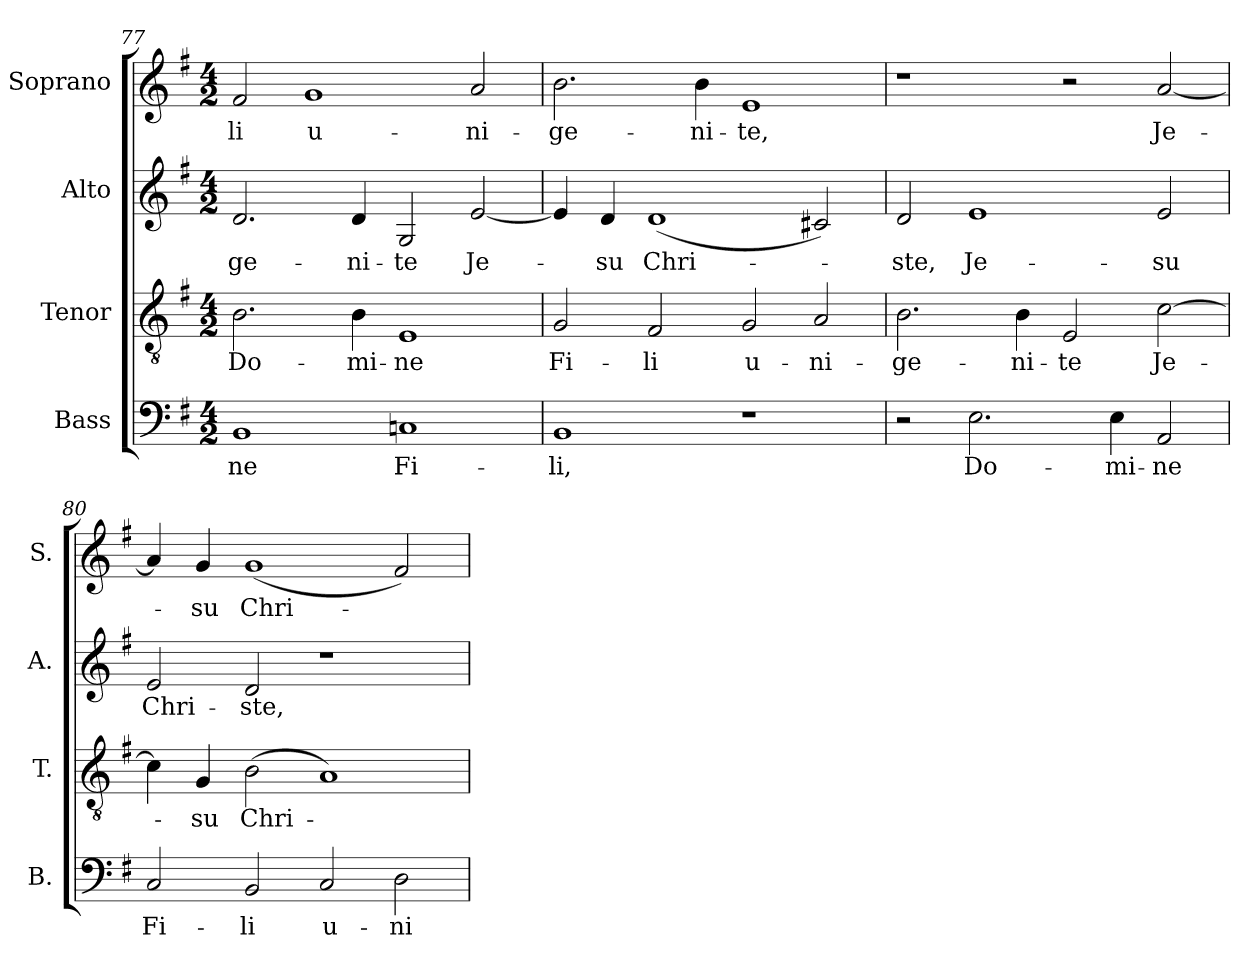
**kern	**text	**kern	**text	**kern	**text	**kern	**text
*part4	*part4	*part3	*part3	*part2	*part2	*part1	*part1
*staff4	*staff4	*staff3	*staff3	*staff2	*staff2	*staff1	*staff1
*I"Bass	*	*I"Tenor	*	*I"Alto	*	*I"Soprano	*
*I'B.	*	*I'T.	*	*I'A.	*	*I'S.	*
!!LO:LB:g=z
*clefF4	*	*clefGv2	*	*clefG2	*	*clefG2	*
*	*	*ITrd7c12	*	*	*	*	*
*k[f#]	*	*k[f#]	*	*k[f#]	*	*k[f#]	*
*G:	*	*G:	*	*G:	*	*G:	*
*M4/2	*	*M4/2	*	*M4/2	*	*M4/2	*
=77	=77	=77	=77	=77	=77	=77	=77
!	!LO:LY:b:color=#000000	!	!	!	!	!	!
!	!	!	!LO:LY:b:color=#000000	!	!	!	!
!	!	!	!	!	!LO:LY:b:color=#000000	!	!
!	!	!	!	!	!	!	!LO:LY:b:color=#000000
1BBi	-ne	2.BBi\	Do-	2.di/	-ge-	2f#i/	-li
!	!	!	!	!	!	!	!LO:LY:b:color=#000000
.	.	.	.	.	.	1gi	u-
!	!	!	!LO:LY:b:color=#000000	!	!	!	!
!	!	!	!	!	!LO:LY:b:color=#000000	!	!
.	.	4BBi\	-mi-	4di/	-ni-	.	.
!	!LO:LY:b:color=#000000	!	!	!	!	!	!
!	!	!	!LO:LY:b:color=#000000	!	!	!	!
!	!	!	!	!	!LO:LY:b:color=#000000	!	!
1Cni	Fi-	1EEi	-ne	2Gi/	-te	.	.
!	!	!	!	!	!LO:LY:b:color=#000000	!	!
!	!	!	!	!	!	!	!LO:LY:b:color=#000000
.	.	.	.	[2ei/	Je-	2ai/	-ni-
=78	=78	=78	=78	=78	=78	=78	=78
!	!LO:LY:b:color=#000000	!	!	!	!	!	!
!	!	!	!LO:LY:b:color=#000000	!	!	!	!
!	!	!	!	!	!	!	!LO:LY:b:color=#000000
1BBi	-li,	2GGi/	Fi-	4ei/]	.	2.bi\	-ge-
!	!	!	!	!	!LO:LY:b:color=#000000	!	!
.	.	.	.	4di/	-su	.	.
!	!	!	!LO:LY:b:color=#000000	!	!	!	!
!	!	!	!	!	!LO:LY:b:color=#000000	!	!
.	.	2FF#i/	-li	(1di	Chri-	.	.
!	!	!	!	!	!	!	!LO:LY:b:color=#000000
.	.	.	.	.	.	4bi\	-ni-
!	!	!	!LO:LY:b:color=#000000	!	!	!	!
!	!	!	!	!	!	!	!LO:LY:b:color=#000000
1r	.	2GGi/	u-	.	.	1ei	-te,
!	!	!	!LO:LY:b:color=#000000	!	!	!	!
.	.	2AAi/	-ni-	2c#Xi/)	.	.	.
=79	=79	=79	=79	=79	=79	=79	=79
!	!	!	!LO:LY:b:color=#000000	!	!	!	!
!	!	!	!	!	!LO:LY:b:color=#000000	!	!
2r	.	2.BBi\	-ge-	2di/	-ste,	1r	.
!	!LO:LY:b:color=#000000	!	!	!	!	!	!
!	!	!	!	!	!LO:LY:b:color=#000000	!	!
2.Ei\	Do-	.	.	1ei	Je-	.	.
!	!	!	!LO:LY:b:color=#000000	!	!	!	!
.	.	4BBi\	-ni-	.	.	.	.
!	!	!	!LO:LY:b:color=#000000	!	!	!	!
.	.	2EEi/	-te	.	.	2r	.
!	!LO:LY:b:color=#000000	!	!	!	!	!	!
4Ei\	-mi-	.	.	.	.	.	.
!	!LO:LY:b:color=#000000	!	!	!	!	!	!
!	!	!	!LO:LY:b:color=#000000	!	!	!	!
!	!	!	!	!	!LO:LY:b:color=#000000	!	!
!	!	!	!	!	!	!	!LO:LY:b:color=#000000
2AAi/	-ne	[2Ci\	Je-	2ei/	-su	[2ai/	Je-
=80	=80	=80	=80	=80	=80	=80	=80
!	!LO:LY:b:color=#000000	!	!	!	!	!	!
!	!	!	!	!	!LO:LY:b:color=#000000	!	!
2Ci/	Fi-	4Ci\]	.	2ei/	Chri-	4ai/]	.
!	!	!	!LO:LY:b:color=#000000	!	!	!	!
!	!	!	!	!	!	!	!LO:LY:b:color=#000000
.	.	4GGi/	-su	.	.	4gi/	-su
!	!LO:LY:b:color=#000000	!	!	!	!	!	!
!	!	!	!LO:LY:b:color=#000000	!	!	!	!
!	!	!	!	!	!LO:LY:b:color=#000000	!	!
!	!	!	!	!	!	!	!LO:LY:b:color=#000000
2BBi/	-li	(2BBi\	Chri-	2di/	-ste,	(1gi	Chri-
!	!LO:LY:b:color=#000000	!	!	!	!	!	!
2Ci/	u-	1AAi)	.	1r	.	.	.
!	!LO:LY:b:color=#000000	!	!	!	!	!	!
2Di\	-ni-	.	.	.	.	2f#i/)	.
=	=	=	=	=	=	=	=
*-	*-	*-	*-	*-	*-	*-	*-
